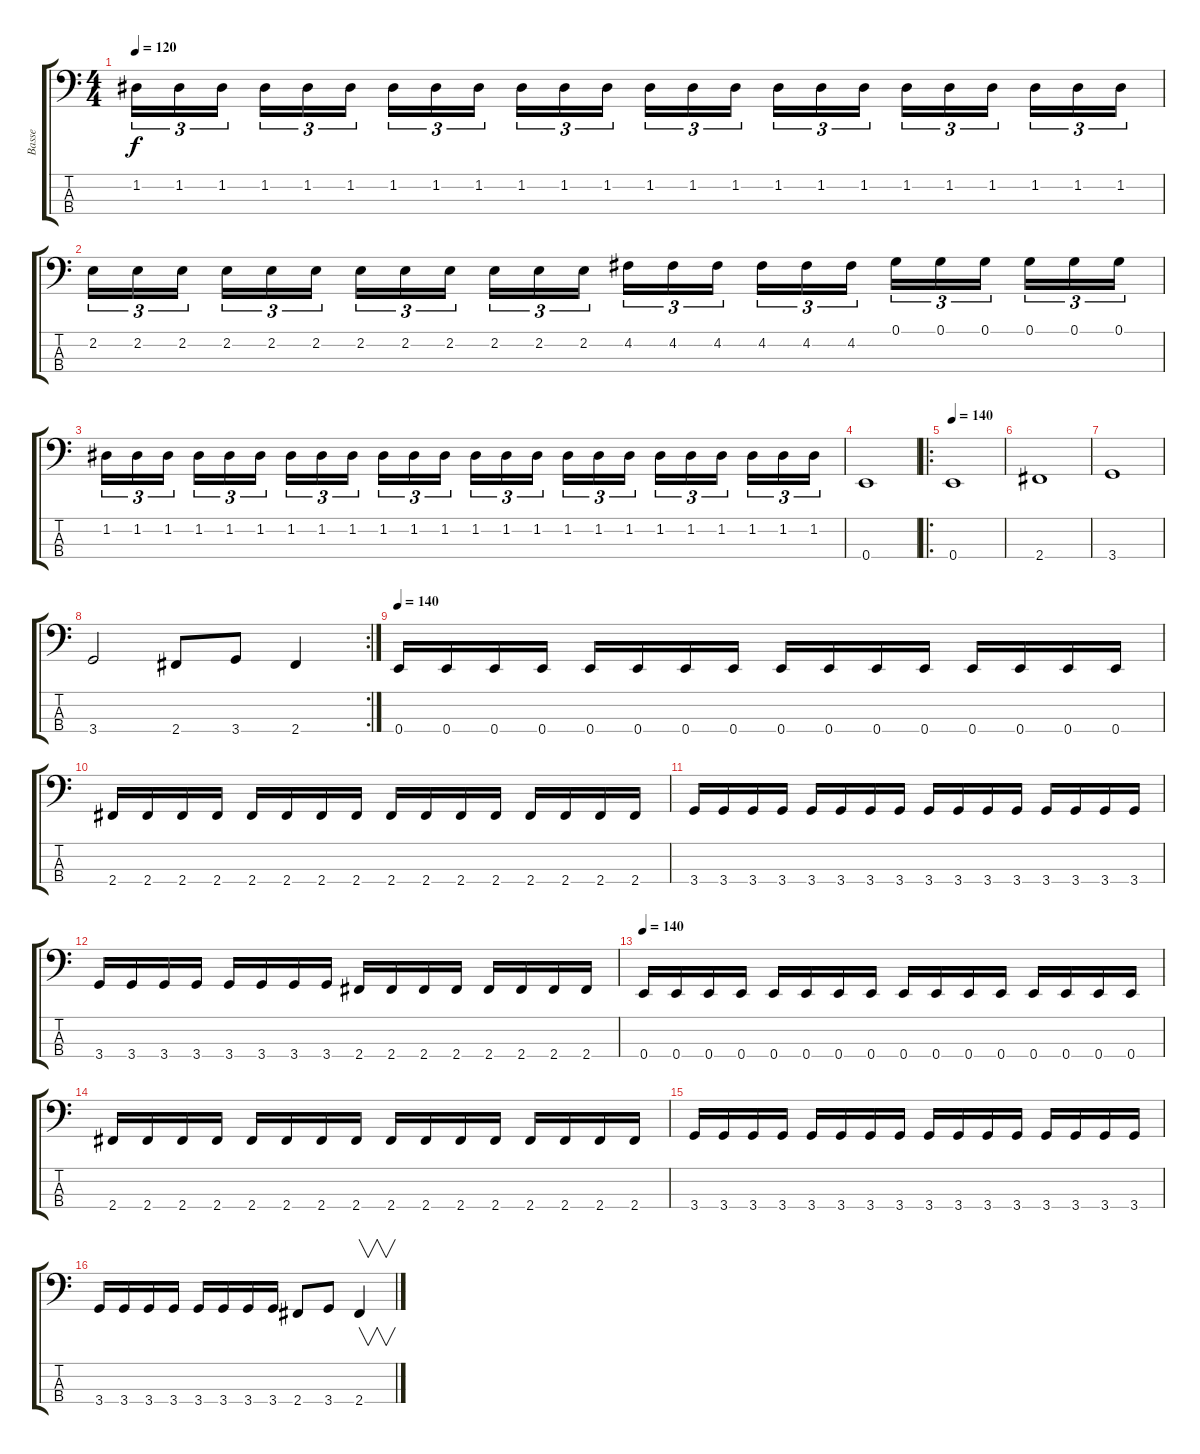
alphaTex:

\track ("Basse" "Basse") {instrument electricbassfinger}
\staff {score tabs}
\tuning (G2 D2 A1 E1) {hide}
\ts (4 4)
\tempo 120
\clef f4
\ks c
1.2.16{tu (3 2) dy f} 1.2.16{tu (3 2)} 1.2.16{tu (3 2)} 1.2.16{tu (3 2)} 1.2.16{tu (3 2)} 1.2.16{tu (3 2)} 1.2.16{tu (3 2)} 1.2.16{tu (3 2)} 1.2.16{tu (3 2)} 1.2.16{tu (3 2)} 1.2.16{tu (3 2)} 1.2.16{tu (3 2)} 1.2.16{tu (3 2)} 1.2.16{tu (3 2)} 1.2.16{tu (3 2)} 1.2.16{tu (3 2)} 1.2.16{tu (3 2)} 1.2.16{tu (3 2)} 1.2.16{tu (3 2)} 1.2.16{tu (3 2)} 1.2.16{tu (3 2)} 1.2.16{tu (3 2)} 1.2.16{tu (3 2)} 1.2.16{tu (3 2)} |
2.2.16{tu (3 2)} 2.2.16{tu (3 2)} 2.2.16{tu (3 2)} 2.2.16{tu (3 2)} 2.2.16{tu (3 2)} 2.2.16{tu (3 2)} 2.2.16{tu (3 2)} 2.2.16{tu (3 2)} 2.2.16{tu (3 2)} 2.2.16{tu (3 2)} 2.2.16{tu (3 2)} 2.2.16{tu (3 2)} 4.2.16{tu (3 2)} 4.2.16{tu (3 2)} 4.2.16{tu (3 2)} 4.2.16{tu (3 2)} 4.2.16{tu (3 2)} 4.2.16{tu (3 2)} 0.1.16{tu (3 2)} 0.1.16{tu (3 2)} 0.1.16{tu (3 2)} 0.1.16{tu (3 2)} 0.1.16{tu (3 2)} 0.1.16{tu (3 2)} |
1.2.16{tu (3 2)} 1.2.16{tu (3 2)} 1.2.16{tu (3 2)} 1.2.16{tu (3 2)} 1.2.16{tu (3 2)} 1.2.16{tu (3 2)} 1.2.16{tu (3 2)} 1.2.16{tu (3 2)} 1.2.16{tu (3 2)} 1.2.16{tu (3 2)} 1.2.16{tu (3 2)} 1.2.16{tu (3 2)} 1.2.16{tu (3 2)} 1.2.16{tu (3 2)} 1.2.16{tu (3 2)} 1.2.16{tu (3 2)} 1.2.16{tu (3 2)} 1.2.16{tu (3 2)} 1.2.16{tu (3 2)} 1.2.16{tu (3 2)} 1.2.16{tu (3 2)} 1.2.16{tu (3 2)} 1.2.16{tu (3 2)} 1.2.16{tu (3 2)} |
0.4.1 |
\ro
\tempo 140
0.4.1 |
2.4.1 |
3.4.1 |
\rc 2
3.4.2 2.4.8 3.4.8 2.4.4 |
\tempo 140
0.4.16 0.4.16 0.4.16 0.4.16 0.4.16 0.4.16 0.4.16 0.4.16 0.4.16 0.4.16 0.4.16 0.4.16 0.4.16 0.4.16 0.4.16 0.4.16 |
2.4.16 2.4.16 2.4.16 2.4.16 2.4.16 2.4.16 2.4.16 2.4.16 2.4.16 2.4.16 2.4.16 2.4.16 2.4.16 2.4.16 2.4.16 2.4.16 |
3.4.16 3.4.16 3.4.16 3.4.16 3.4.16 3.4.16 3.4.16 3.4.16 3.4.16 3.4.16 3.4.16 3.4.16 3.4.16 3.4.16 3.4.16 3.4.16 |
3.4.16 3.4.16 3.4.16 3.4.16 3.4.16 3.4.16 3.4.16 3.4.16 2.4.16 2.4.16 2.4.16 2.4.16 2.4.16 2.4.16 2.4.16 2.4.16 |
\tempo 140
0.4.16 0.4.16 0.4.16 0.4.16 0.4.16 0.4.16 0.4.16 0.4.16 0.4.16 0.4.16 0.4.16 0.4.16 0.4.16 0.4.16 0.4.16 0.4.16 |
2.4.16 2.4.16 2.4.16 2.4.16 2.4.16 2.4.16 2.4.16 2.4.16 2.4.16 2.4.16 2.4.16 2.4.16 2.4.16 2.4.16 2.4.16 2.4.16 |
3.4.16 3.4.16 3.4.16 3.4.16 3.4.16 3.4.16 3.4.16 3.4.16 3.4.16 3.4.16 3.4.16 3.4.16 3.4.16 3.4.16 3.4.16 3.4.16 |
3.4.16 3.4.16 3.4.16 3.4.16 3.4.16 3.4.16 3.4.16 3.4.16 2.4.8 3.4.8 2.4.4{v}
